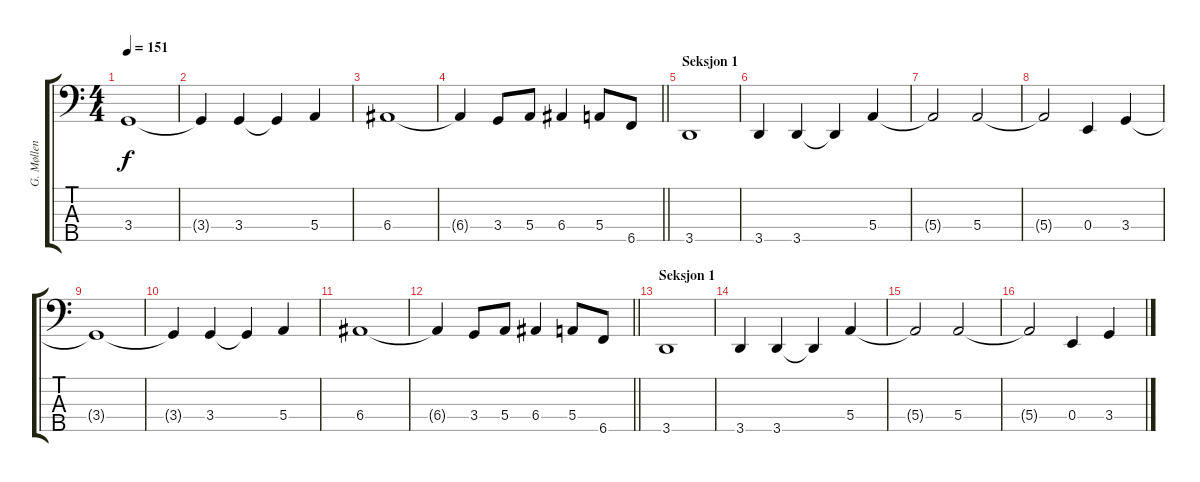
\track ("G. Møllen" "G. Møllen") {instrument electricbassfinger}
\staff {score tabs}
\tuning (G2 D2 A1 E1 B0) {hide}
\ts (4 4)
\tempo 151
\clef f4
\ks c
3.4{t}.1{dy f} |
3.4{t}.4 3.4.4 3.4{t}.4 5.4.4 |
6.4.1 |
\barLineRight lightlight
6.4{t}.4 3.4.8 5.4.8 6.4.4 5.4.8 6.5.8 |
\section ("" "Seksjon 1")
3.5.1 |
3.5.4 3.5.4 3.5{t}.4 5.4.4 |
5.4{t}.2 5.4.2 |
5.4{t}.2 0.4.4 3.4.4 |
3.4{t}.1 |
3.4{t}.4 3.4.4 3.4{t}.4 5.4.4 |
6.4.1 |
\barLineRight lightlight
6.4{t}.4 3.4.8 5.4.8 6.4.4 5.4.8 6.5.8 |
\section ("" "Seksjon 1")
3.5.1 |
3.5.4 3.5.4 3.5{t}.4 5.4.4 |
5.4{t}.2 5.4.2 |
5.4{t}.2 0.4.4 3.4.4
